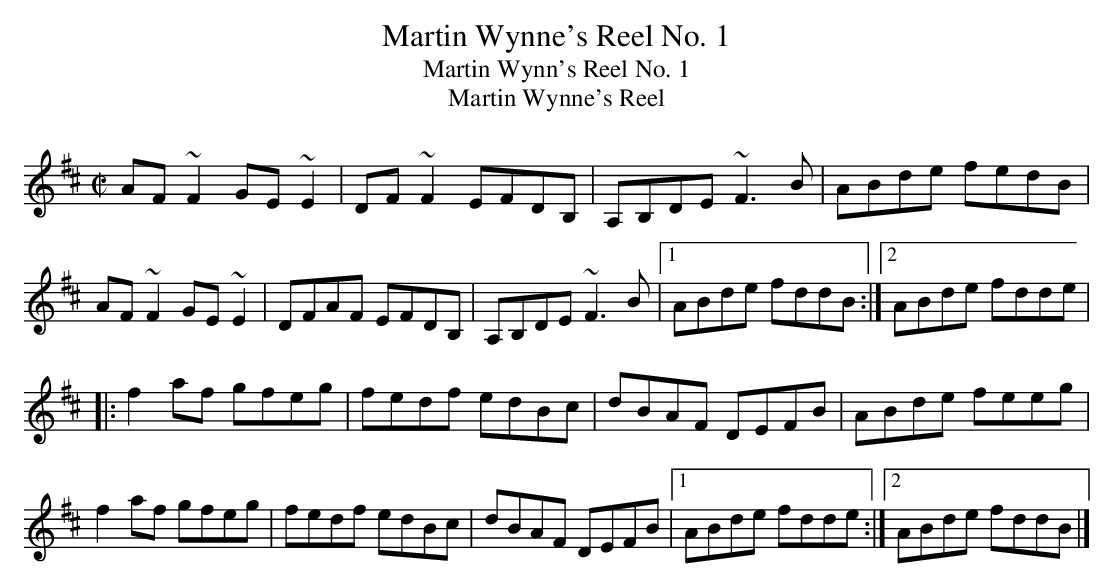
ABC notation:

X:1
T:Martin Wynne's Reel No. 1
T:Martin Wynn's Reel No. 1
T:Martin Wynne's Reel
M:C|
L:1/8
K:D
AF~F2 GE~E2|DF~F2 EFDB,|A,B,DE ~F3B|ABde fedB|!
AF~F2 GE~E2|DFAF EFDB,|A,B,DE ~F3B|1ABde fddB:|2ABde fdde|!
|:f2af gfeg|fedf edBc|dBAF DEFB|ABde feeg|!
f2af gfeg|fedf edBc|dBAF DEFB|1ABde fdde:|2ABde fddB|]!
